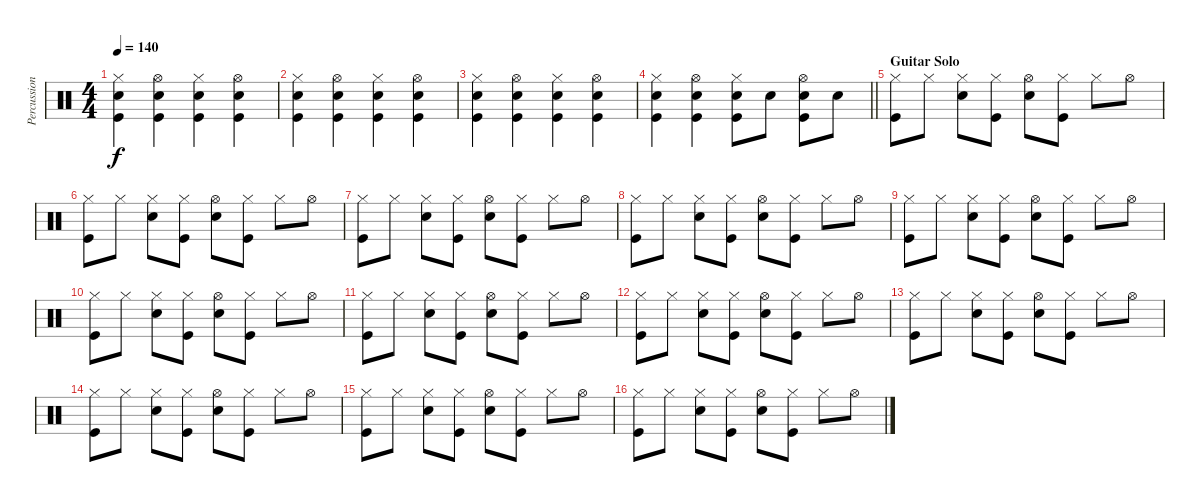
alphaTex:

\track ("Percussion" "Percussion") {instrument percussion}
\staff {score}
\articulation defaults
\ts (4 4)
\tempo 140
\clef neutral
\ks c
("Hi-Hat (closed)" "Snare (hit) 2" "Kick (hit)").4{dy f} ("Hi-Hat (open)" "Snare (hit) 2" "Kick (hit)").4 ("Hi-Hat (closed)" "Snare (hit) 2" "Kick (hit)").4 ("Hi-Hat (open)" "Snare (hit) 2" "Kick (hit)").4 |
("Hi-Hat (closed)" "Snare (hit) 2" "Kick (hit)").4 ("Hi-Hat (open)" "Snare (hit) 2" "Kick (hit)").4 ("Hi-Hat (closed)" "Snare (hit) 2" "Kick (hit)").4 ("Hi-Hat (open)" "Snare (hit) 2" "Kick (hit)").4 |
("Hi-Hat (closed)" "Snare (hit) 2" "Kick (hit)").4 ("Hi-Hat (open)" "Snare (hit) 2" "Kick (hit)").4 ("Hi-Hat (closed)" "Snare (hit) 2" "Kick (hit)").4 ("Hi-Hat (open)" "Snare (hit) 2" "Kick (hit)").4 |
\barLineRight lightlight
("Hi-Hat (closed)" "Snare (hit) 2" "Kick (hit)").4 ("Hi-Hat (open)" "Snare (hit) 2" "Kick (hit)").4 ("Hi-Hat (closed)" "Snare (hit) 2" "Kick (hit)").8 "Snare (hit) 2".8 ("Hi-Hat (open)" "Snare (hit) 2" "Kick (hit)").8 "Snare (hit) 2".8 |
\section ("" "Guitar Solo")
("Hi-Hat (closed)" "Kick (hit)").8 "Hi-Hat (closed)".8 ("Hi-Hat (closed)" "Snare (hit) 2").8 ("Hi-Hat (closed)" "Kick (hit)").8 ("Hi-Hat (open)" "Snare (hit) 2").8 ("Hi-Hat (closed)" "Kick (hit)").8 "Hi-Hat (closed)".8 "Hi-Hat (open)".8 |
("Hi-Hat (closed)" "Kick (hit)").8 "Hi-Hat (closed)".8 ("Hi-Hat (closed)" "Snare (hit) 2").8 ("Hi-Hat (closed)" "Kick (hit)").8 ("Hi-Hat (open)" "Snare (hit) 2").8 ("Hi-Hat (closed)" "Kick (hit)").8 "Hi-Hat (closed)".8 "Hi-Hat (open)".8 |
("Hi-Hat (closed)" "Kick (hit)").8 "Hi-Hat (closed)".8 ("Hi-Hat (closed)" "Snare (hit) 2").8 ("Hi-Hat (closed)" "Kick (hit)").8 ("Hi-Hat (open)" "Snare (hit) 2").8 ("Hi-Hat (closed)" "Kick (hit)").8 "Hi-Hat (closed)".8 "Hi-Hat (open)".8 |
("Hi-Hat (closed)" "Kick (hit)").8 "Hi-Hat (closed)".8 ("Hi-Hat (closed)" "Snare (hit) 2").8 ("Hi-Hat (closed)" "Kick (hit)").8 ("Hi-Hat (open)" "Snare (hit) 2").8 ("Hi-Hat (closed)" "Kick (hit)").8 "Hi-Hat (closed)".8 "Hi-Hat (open)".8 |
("Hi-Hat (closed)" "Kick (hit)").8 "Hi-Hat (closed)".8 ("Hi-Hat (closed)" "Snare (hit) 2").8 ("Hi-Hat (closed)" "Kick (hit)").8 ("Hi-Hat (open)" "Snare (hit) 2").8 ("Hi-Hat (closed)" "Kick (hit)").8 "Hi-Hat (closed)".8 "Hi-Hat (open)".8 |
("Hi-Hat (closed)" "Kick (hit)").8 "Hi-Hat (closed)".8 ("Hi-Hat (closed)" "Snare (hit) 2").8 ("Hi-Hat (closed)" "Kick (hit)").8 ("Hi-Hat (open)" "Snare (hit) 2").8 ("Hi-Hat (closed)" "Kick (hit)").8 "Hi-Hat (closed)".8 "Hi-Hat (open)".8 |
("Hi-Hat (closed)" "Kick (hit)").8 "Hi-Hat (closed)".8 ("Hi-Hat (closed)" "Snare (hit) 2").8 ("Hi-Hat (closed)" "Kick (hit)").8 ("Hi-Hat (open)" "Snare (hit) 2").8 ("Hi-Hat (closed)" "Kick (hit)").8 "Hi-Hat (closed)".8 "Hi-Hat (open)".8 |
("Hi-Hat (closed)" "Kick (hit)").8 "Hi-Hat (closed)".8 ("Hi-Hat (closed)" "Snare (hit) 2").8 ("Hi-Hat (closed)" "Kick (hit)").8 ("Hi-Hat (open)" "Snare (hit) 2").8 ("Hi-Hat (closed)" "Kick (hit)").8 "Hi-Hat (closed)".8 "Hi-Hat (open)".8 |
("Hi-Hat (closed)" "Kick (hit)").8 "Hi-Hat (closed)".8 ("Hi-Hat (closed)" "Snare (hit) 2").8 ("Hi-Hat (closed)" "Kick (hit)").8 ("Hi-Hat (open)" "Snare (hit) 2").8 ("Hi-Hat (closed)" "Kick (hit)").8 "Hi-Hat (closed)".8 "Hi-Hat (open)".8 |
("Hi-Hat (closed)" "Kick (hit)").8 "Hi-Hat (closed)".8 ("Hi-Hat (closed)" "Snare (hit) 2").8 ("Hi-Hat (closed)" "Kick (hit)").8 ("Hi-Hat (open)" "Snare (hit) 2").8 ("Hi-Hat (closed)" "Kick (hit)").8 "Hi-Hat (closed)".8 "Hi-Hat (open)".8 |
("Hi-Hat (closed)" "Kick (hit)").8 "Hi-Hat (closed)".8 ("Hi-Hat (closed)" "Snare (hit) 2").8 ("Hi-Hat (closed)" "Kick (hit)").8 ("Hi-Hat (open)" "Snare (hit) 2").8 ("Hi-Hat (closed)" "Kick (hit)").8 "Hi-Hat (closed)".8 "Hi-Hat (open)".8 |
("Hi-Hat (closed)" "Kick (hit)").8 "Hi-Hat (closed)".8 ("Hi-Hat (closed)" "Snare (hit) 2").8 ("Hi-Hat (closed)" "Kick (hit)").8 ("Hi-Hat (open)" "Snare (hit) 2").8 ("Hi-Hat (closed)" "Kick (hit)").8 "Hi-Hat (closed)".8 "Hi-Hat (open)".8
